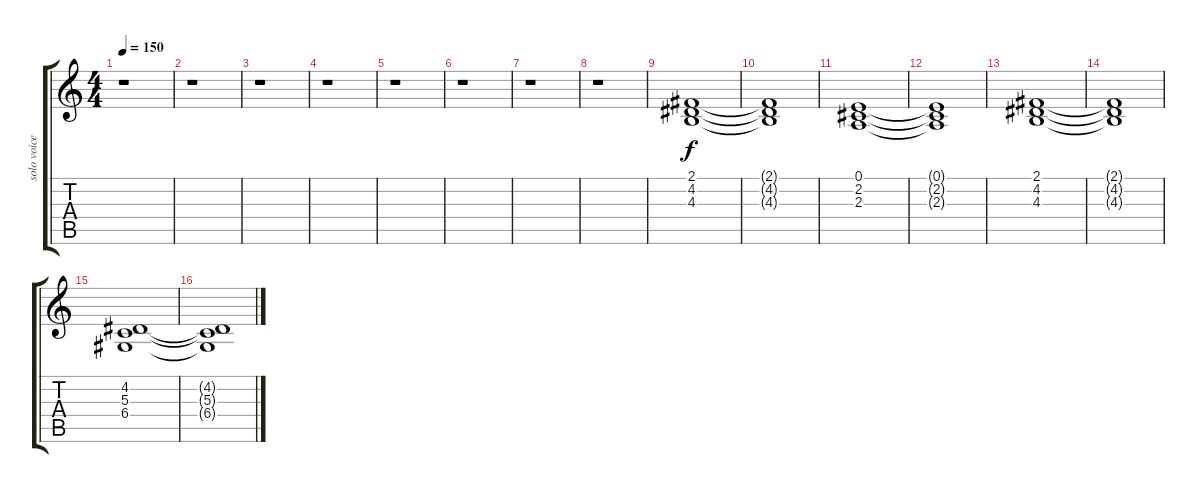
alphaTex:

\track ("solo voice" "solo voice") {instrument choiraahs}
\staff {score tabs}
\tuning (E4 B3 G3 D3 A2 E2) {hide}
\ts (4 4)
\tempo 150
\clef g2
\ks c
r.1{dy f} |
r.1 |
r.1 |
r.1 |
r.1 |
r.1 |
r.1 |
r.1 |
(2.1 4.2 4.3).1 |
(2.1{t} 4.2{t} 4.3{t}).1 |
(0.1 2.2 2.3).1 |
(0.1{t} 2.2{t} 2.3{t}).1 |
(2.1 4.2 4.3).1 |
(2.1{t} 4.2{t} 4.3{t}).1 |
(4.2 5.3 6.4).1 |
(4.2{t} 5.3{t} 6.4{t}).1
